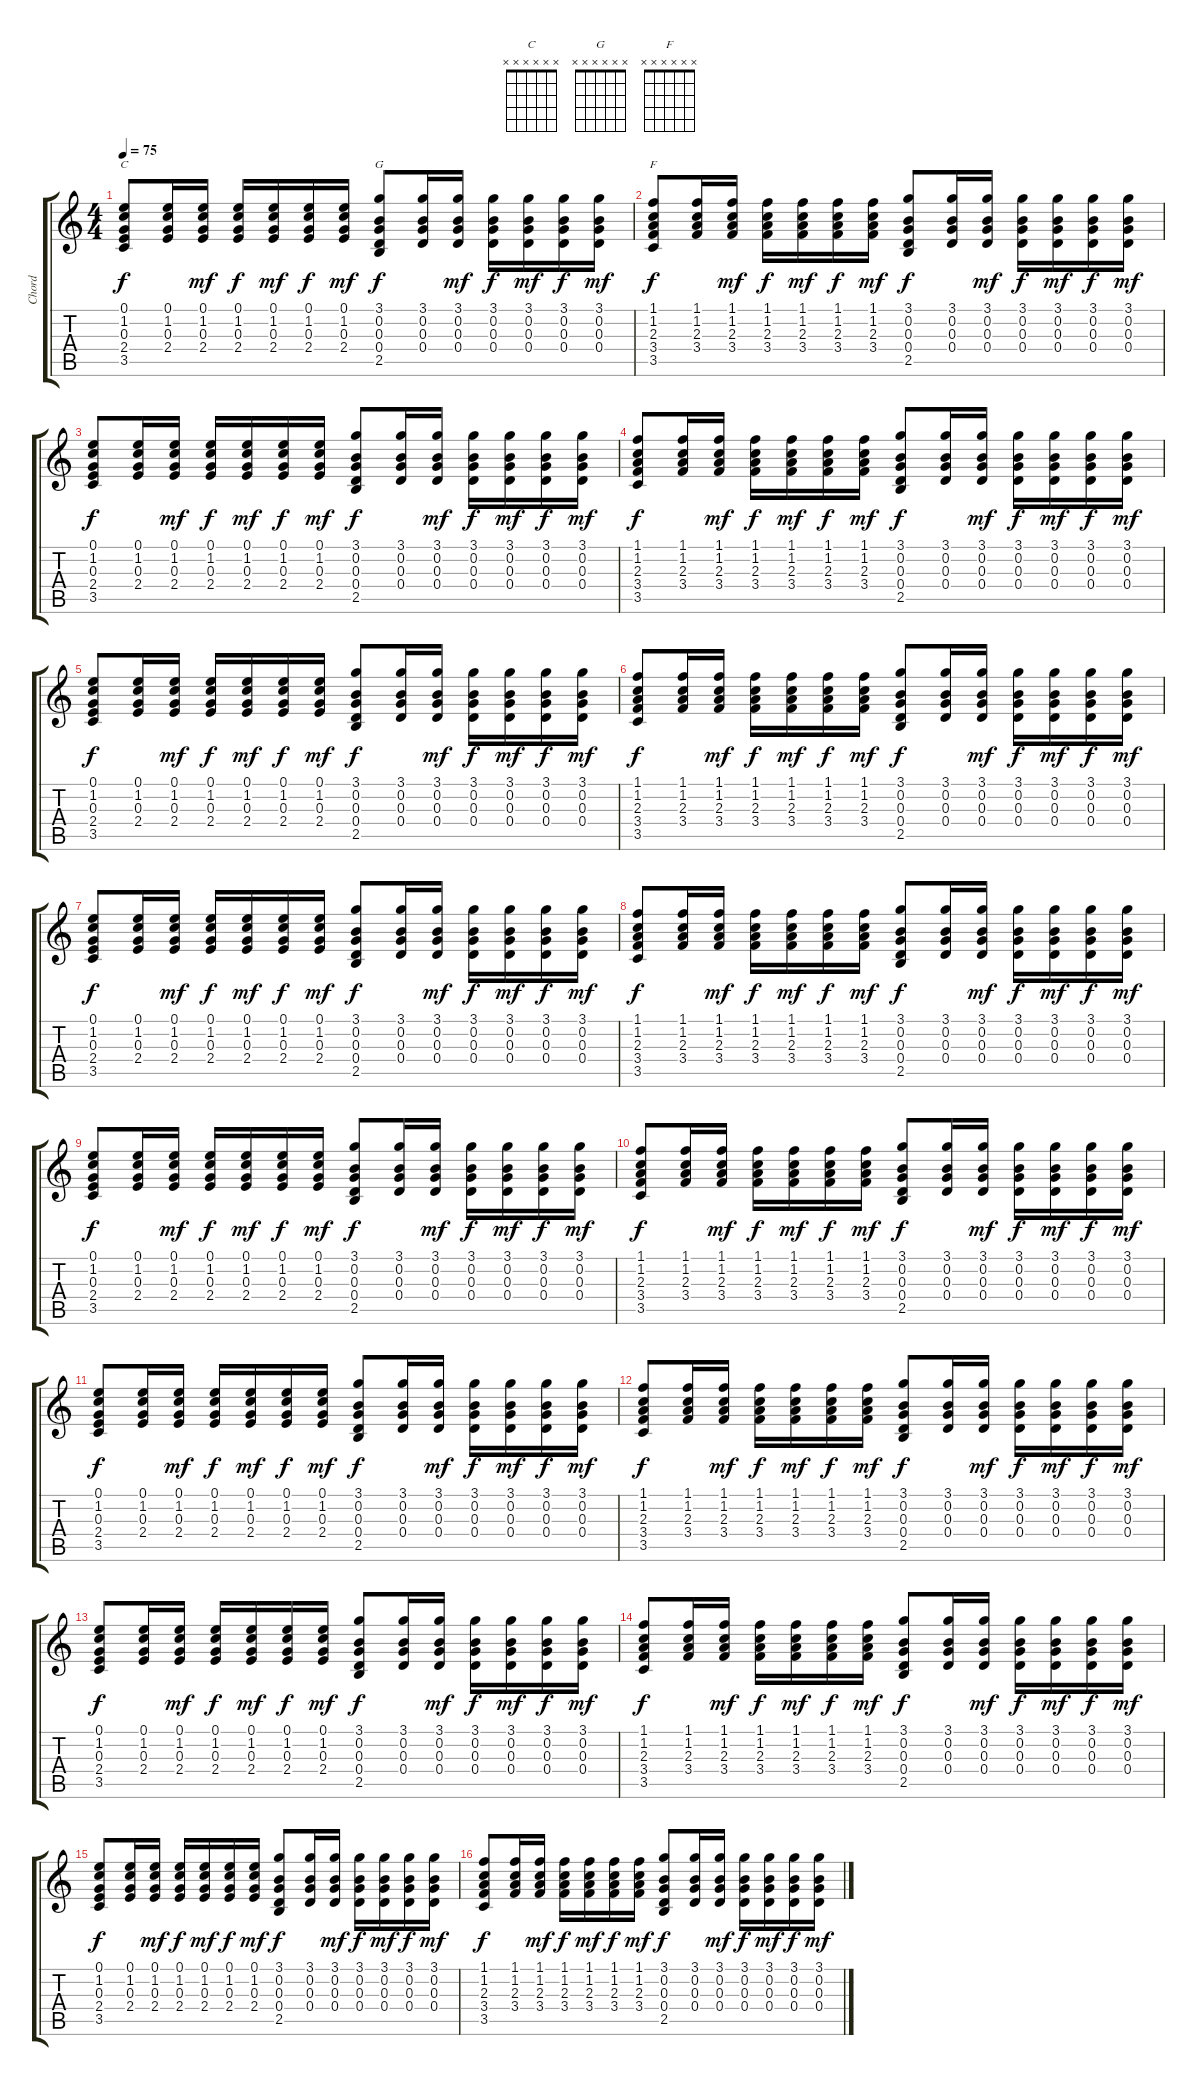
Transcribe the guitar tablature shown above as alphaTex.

\track ("Chord" "Chord") {instrument acousticguitarsteel}
\staff {score tabs}
\tuning (E4 B3 G3 D3 A2 E2) {hide}
\chord ("C" x x x x x x) {firstfret 0}
\chord ("G" x x x x x x) {firstfret 0}
\chord ("F" x x x x x x) {firstfret 0}
\ts (4 4)
\tempo 75
\clef g2
\ks c
(0.1 1.2 0.3 2.4 3.5).8{ch "C" dy f} (0.1 1.2 0.3 2.4).16 (0.1 1.2 0.3 2.4).16{dy mf} (0.1 1.2 0.3 2.4).16{dy f} (0.1 1.2 0.3 2.4).16{dy mf} (0.1 1.2 0.3 2.4).16{dy f} (0.1 1.2 0.3 2.4).16{dy mf} (3.1 0.2 0.3 0.4 2.5).8{ch "G" dy f} (3.1 0.2 0.3 0.4).16 (3.1 0.2 0.3 0.4).16{dy mf} (3.1 0.2 0.3 0.4).16{dy f} (3.1 0.2 0.3 0.4).16{dy mf} (3.1 0.2 0.3 0.4).16{dy f} (3.1 0.2 0.3 0.4).16{dy mf} |
(1.1 1.2 2.3 3.4 3.5).8{ch "F" dy f} (1.1 1.2 2.3 3.4).16 (1.1 1.2 2.3 3.4).16{dy mf} (1.1 1.2 2.3 3.4).16{dy f} (1.1 1.2 2.3 3.4).16{dy mf} (1.1 1.2 2.3 3.4).16{dy f} (1.1 1.2 2.3 3.4).16{dy mf} (3.1 0.2 0.3 0.4 2.5).8{dy f} (3.1 0.2 0.3 0.4).16 (3.1 0.2 0.3 0.4).16{dy mf} (3.1 0.2 0.3 0.4).16{dy f} (3.1 0.2 0.3 0.4).16{dy mf} (3.1 0.2 0.3 0.4).16{dy f} (3.1 0.2 0.3 0.4).16{dy mf} |
(0.1 1.2 0.3 2.4 3.5).8{dy f} (0.1 1.2 0.3 2.4).16 (0.1 1.2 0.3 2.4).16{dy mf} (0.1 1.2 0.3 2.4).16{dy f} (0.1 1.2 0.3 2.4).16{dy mf} (0.1 1.2 0.3 2.4).16{dy f} (0.1 1.2 0.3 2.4).16{dy mf} (3.1 0.2 0.3 0.4 2.5).8{dy f} (3.1 0.2 0.3 0.4).16 (3.1 0.2 0.3 0.4).16{dy mf} (3.1 0.2 0.3 0.4).16{dy f} (3.1 0.2 0.3 0.4).16{dy mf} (3.1 0.2 0.3 0.4).16{dy f} (3.1 0.2 0.3 0.4).16{dy mf} |
(1.1 1.2 2.3 3.4 3.5).8{dy f} (1.1 1.2 2.3 3.4).16 (1.1 1.2 2.3 3.4).16{dy mf} (1.1 1.2 2.3 3.4).16{dy f} (1.1 1.2 2.3 3.4).16{dy mf} (1.1 1.2 2.3 3.4).16{dy f} (1.1 1.2 2.3 3.4).16{dy mf} (3.1 0.2 0.3 0.4 2.5).8{dy f} (3.1 0.2 0.3 0.4).16 (3.1 0.2 0.3 0.4).16{dy mf} (3.1 0.2 0.3 0.4).16{dy f} (3.1 0.2 0.3 0.4).16{dy mf} (3.1 0.2 0.3 0.4).16{dy f} (3.1 0.2 0.3 0.4).16{dy mf} |
(0.1 1.2 0.3 2.4 3.5).8{dy f} (0.1 1.2 0.3 2.4).16 (0.1 1.2 0.3 2.4).16{dy mf} (0.1 1.2 0.3 2.4).16{dy f} (0.1 1.2 0.3 2.4).16{dy mf} (0.1 1.2 0.3 2.4).16{dy f} (0.1 1.2 0.3 2.4).16{dy mf} (3.1 0.2 0.3 0.4 2.5).8{dy f} (3.1 0.2 0.3 0.4).16 (3.1 0.2 0.3 0.4).16{dy mf} (3.1 0.2 0.3 0.4).16{dy f} (3.1 0.2 0.3 0.4).16{dy mf} (3.1 0.2 0.3 0.4).16{dy f} (3.1 0.2 0.3 0.4).16{dy mf} |
(1.1 1.2 2.3 3.4 3.5).8{dy f} (1.1 1.2 2.3 3.4).16 (1.1 1.2 2.3 3.4).16{dy mf} (1.1 1.2 2.3 3.4).16{dy f} (1.1 1.2 2.3 3.4).16{dy mf} (1.1 1.2 2.3 3.4).16{dy f} (1.1 1.2 2.3 3.4).16{dy mf} (3.1 0.2 0.3 0.4 2.5).8{dy f} (3.1 0.2 0.3 0.4).16 (3.1 0.2 0.3 0.4).16{dy mf} (3.1 0.2 0.3 0.4).16{dy f} (3.1 0.2 0.3 0.4).16{dy mf} (3.1 0.2 0.3 0.4).16{dy f} (3.1 0.2 0.3 0.4).16{dy mf} |
(0.1 1.2 0.3 2.4 3.5).8{dy f} (0.1 1.2 0.3 2.4).16 (0.1 1.2 0.3 2.4).16{dy mf} (0.1 1.2 0.3 2.4).16{dy f} (0.1 1.2 0.3 2.4).16{dy mf} (0.1 1.2 0.3 2.4).16{dy f} (0.1 1.2 0.3 2.4).16{dy mf} (3.1 0.2 0.3 0.4 2.5).8{dy f} (3.1 0.2 0.3 0.4).16 (3.1 0.2 0.3 0.4).16{dy mf} (3.1 0.2 0.3 0.4).16{dy f} (3.1 0.2 0.3 0.4).16{dy mf} (3.1 0.2 0.3 0.4).16{dy f} (3.1 0.2 0.3 0.4).16{dy mf} |
(1.1 1.2 2.3 3.4 3.5).8{dy f} (1.1 1.2 2.3 3.4).16 (1.1 1.2 2.3 3.4).16{dy mf} (1.1 1.2 2.3 3.4).16{dy f} (1.1 1.2 2.3 3.4).16{dy mf} (1.1 1.2 2.3 3.4).16{dy f} (1.1 1.2 2.3 3.4).16{dy mf} (3.1 0.2 0.3 0.4 2.5).8{dy f} (3.1 0.2 0.3 0.4).16 (3.1 0.2 0.3 0.4).16{dy mf} (3.1 0.2 0.3 0.4).16{dy f} (3.1 0.2 0.3 0.4).16{dy mf} (3.1 0.2 0.3 0.4).16{dy f} (3.1 0.2 0.3 0.4).16{dy mf} |
(0.1 1.2 0.3 2.4 3.5).8{dy f} (0.1 1.2 0.3 2.4).16 (0.1 1.2 0.3 2.4).16{dy mf} (0.1 1.2 0.3 2.4).16{dy f} (0.1 1.2 0.3 2.4).16{dy mf} (0.1 1.2 0.3 2.4).16{dy f} (0.1 1.2 0.3 2.4).16{dy mf} (3.1 0.2 0.3 0.4 2.5).8{dy f} (3.1 0.2 0.3 0.4).16 (3.1 0.2 0.3 0.4).16{dy mf} (3.1 0.2 0.3 0.4).16{dy f} (3.1 0.2 0.3 0.4).16{dy mf} (3.1 0.2 0.3 0.4).16{dy f} (3.1 0.2 0.3 0.4).16{dy mf} |
(1.1 1.2 2.3 3.4 3.5).8{dy f} (1.1 1.2 2.3 3.4).16 (1.1 1.2 2.3 3.4).16{dy mf} (1.1 1.2 2.3 3.4).16{dy f} (1.1 1.2 2.3 3.4).16{dy mf} (1.1 1.2 2.3 3.4).16{dy f} (1.1 1.2 2.3 3.4).16{dy mf} (3.1 0.2 0.3 0.4 2.5).8{dy f} (3.1 0.2 0.3 0.4).16 (3.1 0.2 0.3 0.4).16{dy mf} (3.1 0.2 0.3 0.4).16{dy f} (3.1 0.2 0.3 0.4).16{dy mf} (3.1 0.2 0.3 0.4).16{dy f} (3.1 0.2 0.3 0.4).16{dy mf} |
(0.1 1.2 0.3 2.4 3.5).8{dy f} (0.1 1.2 0.3 2.4).16 (0.1 1.2 0.3 2.4).16{dy mf} (0.1 1.2 0.3 2.4).16{dy f} (0.1 1.2 0.3 2.4).16{dy mf} (0.1 1.2 0.3 2.4).16{dy f} (0.1 1.2 0.3 2.4).16{dy mf} (3.1 0.2 0.3 0.4 2.5).8{dy f} (3.1 0.2 0.3 0.4).16 (3.1 0.2 0.3 0.4).16{dy mf} (3.1 0.2 0.3 0.4).16{dy f} (3.1 0.2 0.3 0.4).16{dy mf} (3.1 0.2 0.3 0.4).16{dy f} (3.1 0.2 0.3 0.4).16{dy mf} |
(1.1 1.2 2.3 3.4 3.5).8{dy f} (1.1 1.2 2.3 3.4).16 (1.1 1.2 2.3 3.4).16{dy mf} (1.1 1.2 2.3 3.4).16{dy f} (1.1 1.2 2.3 3.4).16{dy mf} (1.1 1.2 2.3 3.4).16{dy f} (1.1 1.2 2.3 3.4).16{dy mf} (3.1 0.2 0.3 0.4 2.5).8{dy f} (3.1 0.2 0.3 0.4).16 (3.1 0.2 0.3 0.4).16{dy mf} (3.1 0.2 0.3 0.4).16{dy f} (3.1 0.2 0.3 0.4).16{dy mf} (3.1 0.2 0.3 0.4).16{dy f} (3.1 0.2 0.3 0.4).16{dy mf} |
(0.1 1.2 0.3 2.4 3.5).8{dy f} (0.1 1.2 0.3 2.4).16 (0.1 1.2 0.3 2.4).16{dy mf} (0.1 1.2 0.3 2.4).16{dy f} (0.1 1.2 0.3 2.4).16{dy mf} (0.1 1.2 0.3 2.4).16{dy f} (0.1 1.2 0.3 2.4).16{dy mf} (3.1 0.2 0.3 0.4 2.5).8{dy f} (3.1 0.2 0.3 0.4).16 (3.1 0.2 0.3 0.4).16{dy mf} (3.1 0.2 0.3 0.4).16{dy f} (3.1 0.2 0.3 0.4).16{dy mf} (3.1 0.2 0.3 0.4).16{dy f} (3.1 0.2 0.3 0.4).16{dy mf} |
(1.1 1.2 2.3 3.4 3.5).8{dy f} (1.1 1.2 2.3 3.4).16 (1.1 1.2 2.3 3.4).16{dy mf} (1.1 1.2 2.3 3.4).16{dy f} (1.1 1.2 2.3 3.4).16{dy mf} (1.1 1.2 2.3 3.4).16{dy f} (1.1 1.2 2.3 3.4).16{dy mf} (3.1 0.2 0.3 0.4 2.5).8{dy f} (3.1 0.2 0.3 0.4).16 (3.1 0.2 0.3 0.4).16{dy mf} (3.1 0.2 0.3 0.4).16{dy f} (3.1 0.2 0.3 0.4).16{dy mf} (3.1 0.2 0.3 0.4).16{dy f} (3.1 0.2 0.3 0.4).16{dy mf} |
(0.1 1.2 0.3 2.4 3.5).8{dy f} (0.1 1.2 0.3 2.4).16 (0.1 1.2 0.3 2.4).16{dy mf} (0.1 1.2 0.3 2.4).16{dy f} (0.1 1.2 0.3 2.4).16{dy mf} (0.1 1.2 0.3 2.4).16{dy f} (0.1 1.2 0.3 2.4).16{dy mf} (3.1 0.2 0.3 0.4 2.5).8{dy f} (3.1 0.2 0.3 0.4).16 (3.1 0.2 0.3 0.4).16{dy mf} (3.1 0.2 0.3 0.4).16{dy f} (3.1 0.2 0.3 0.4).16{dy mf} (3.1 0.2 0.3 0.4).16{dy f} (3.1 0.2 0.3 0.4).16{dy mf} |
(1.1 1.2 2.3 3.4 3.5).8{dy f} (1.1 1.2 2.3 3.4).16 (1.1 1.2 2.3 3.4).16{dy mf} (1.1 1.2 2.3 3.4).16{dy f} (1.1 1.2 2.3 3.4).16{dy mf} (1.1 1.2 2.3 3.4).16{dy f} (1.1 1.2 2.3 3.4).16{dy mf} (3.1 0.2 0.3 0.4 2.5).8{dy f} (3.1 0.2 0.3 0.4).16 (3.1 0.2 0.3 0.4).16{dy mf} (3.1 0.2 0.3 0.4).16{dy f} (3.1 0.2 0.3 0.4).16{dy mf} (3.1 0.2 0.3 0.4).16{dy f} (3.1 0.2 0.3 0.4).16{dy mf}
